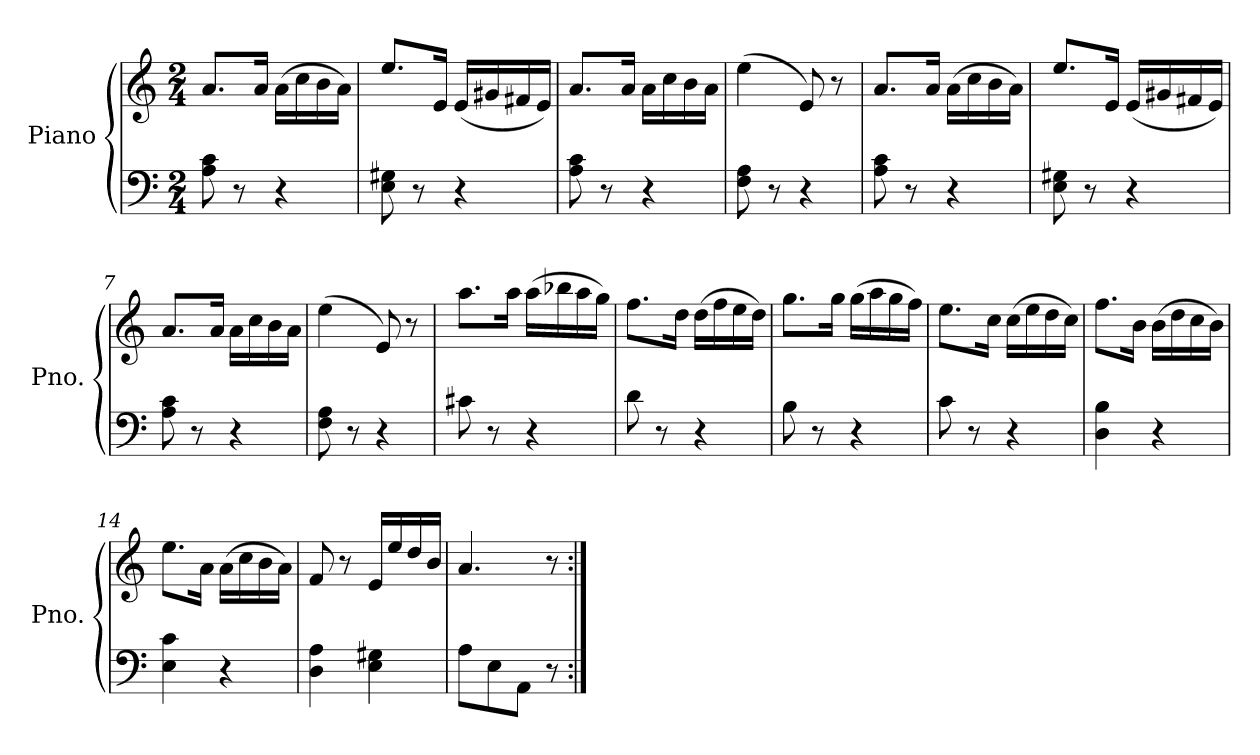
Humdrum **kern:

**kern	**kern
*part1	*part1
*staff2	*staff1
*I"Piano	*
*I'Pno.	*
*clefF4	*clefG2
*k[]	*k[]
*M2/4	*M2/4
*MM80	*MM80
=1	=1
8A\ 8c\	8.a/L
8r	.
.	16a/Jk
4r	(16a\LL
.	16cc\
.	16b\
.	16a\JJ)
=2	=2
8E\ 8G#X\	8.ee/L
8r	.
.	16e/Jk
4r	(16e/LL
.	16g#X/
.	16f#X/
.	16e/JJ)
=3	=3
8A\ 8c\	8.a/L
8r	.
.	16a/Jk
4r	16a\LL
.	16cc\
.	16b\
.	16a\JJ
=4	=4
8F\ 8A\	(4ee\
8r	.
4r	8e/)
.	8r
!!LO:LB:g=z
=5	=5
8A\ 8c\	8.a/L
8r	.
.	16a/Jk
4r	(16a\LL
.	16cc\
.	16b\
.	16a\JJ)
=6	=6
8E\ 8G#X\	8.ee/L
8r	.
.	16e/Jk
4r	(16e/LL
.	16g#X/
.	16f#X/
.	16e/JJ)
=7	=7
8A\ 8c\	8.a/L
8r	.
.	16a/Jk
4r	16a\LL
.	16cc\
.	16b\
.	16a\JJ
=8	=8
8F\ 8A\	(4ee\
8r	.
4r	8e/)
.	8r
!!LO:LB:g=z
=9	=9
8c#X\	8.aa\L
8r	.
.	16aa\Jk
4r	(16aa\LL
.	16bb-X\
.	16aa\
.	16gg\JJ)
=10	=10
8d\	8.ff\L
8r	.
.	16dd\Jk
4r	(16dd\LL
.	16ff\
.	16ee\
.	16dd\JJ)
=11	=11
8B\	8.gg\L
8r	.
.	16gg\Jk
4r	(16gg\LL
.	16aa\
.	16gg\
.	16ff\JJ)
=12	=12
8c\	8.ee\L
8r	.
.	16cc\Jk
4r	(16cc\LL
.	16ee\
.	16dd\
.	16cc\JJ)
!!LO:LB:g=z
=13	=13
4D\ 4B\	8.ff\L
.	16b\Jk
4r	(16b\LL
.	16dd\
.	16cc\
.	16b\JJ)
=14	=14
4E\ 4c\	8.ee\L
.	16a\Jk
4r	(16a\LL
.	16cc\
.	16b\
.	16a\JJ)
=15	=15
4D\ 4A\	8f/
.	8r
4E\ 4G#X\	16e/LL
.	16ee/
.	16dd/
.	16b/JJ
=16	=16
8A\L	4.a/
8E\	.
8AA\J	.
8r	8r
=:|!	=:|!
*-	*-
